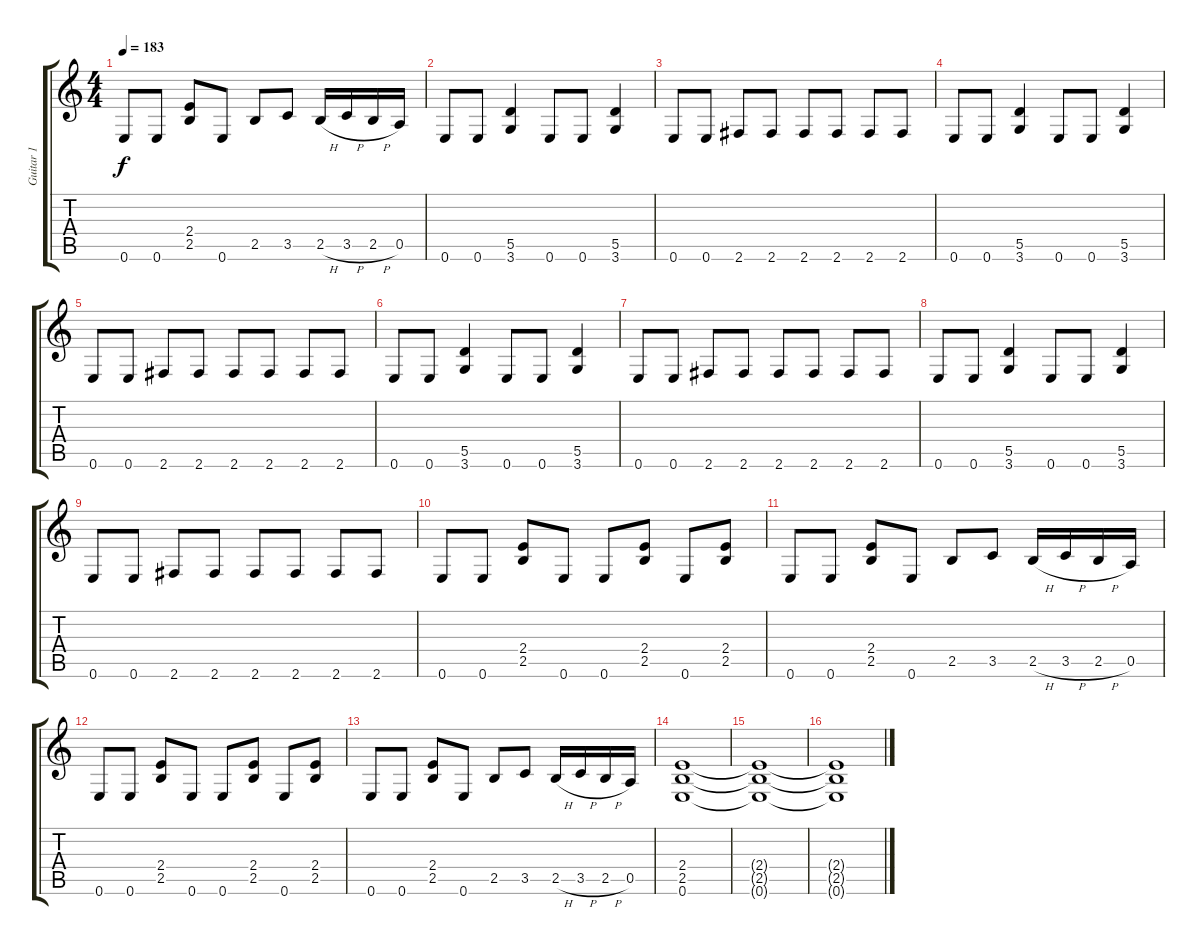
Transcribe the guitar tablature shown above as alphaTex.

\track ("Guitar 1" "Guitar 1") {instrument distortionguitar}
\staff {score tabs}
\tuning (E4 B3 G3 D3 A2 E2) {hide}
\ts (4 4)
\tempo 183
\clef g2
\ks c
0.6.8{dy f} 0.6.8 (2.4 2.5).8 0.6.8 2.5.8 3.5.8 2.5{h}.16 3.5{h}.16 2.5{h}.16 0.5.16 |
0.6.8 0.6.8 (5.5 3.6).4 0.6.8 0.6.8 (5.5 3.6).4 |
0.6.8 0.6.8 2.6.8 2.6.8 2.6.8 2.6.8 2.6.8 2.6.8 |
0.6.8 0.6.8 (5.5 3.6).4 0.6.8 0.6.8 (5.5 3.6).4 |
0.6.8 0.6.8 2.6.8 2.6.8 2.6.8 2.6.8 2.6.8 2.6.8 |
0.6.8 0.6.8 (5.5 3.6).4 0.6.8 0.6.8 (5.5 3.6).4 |
0.6.8 0.6.8 2.6.8 2.6.8 2.6.8 2.6.8 2.6.8 2.6.8 |
0.6.8 0.6.8 (5.5 3.6).4 0.6.8 0.6.8 (5.5 3.6).4 |
0.6.8 0.6.8 2.6.8 2.6.8 2.6.8 2.6.8 2.6.8 2.6.8 |
0.6.8 0.6.8 (2.4 2.5).8 0.6.8 0.6.8 (2.4 2.5).8 0.6.8 (2.4 2.5).8 |
0.6.8 0.6.8 (2.4 2.5).8 0.6.8 2.5.8 3.5.8 2.5{h}.16 3.5{h}.16 2.5{h}.16 0.5.16 |
0.6.8 0.6.8 (2.4 2.5).8 0.6.8 0.6.8 (2.4 2.5).8 0.6.8 (2.4 2.5).8 |
0.6.8 0.6.8 (2.4 2.5).8 0.6.8 2.5.8 3.5.8 2.5{h}.16 3.5{h}.16 2.5{h}.16 0.5.16 |
(2.4 2.5 0.6).1 |
(2.4{t} 2.5{t} 0.6{t}).1 |
(2.4{t} 2.5{t} 0.6{t}).1
